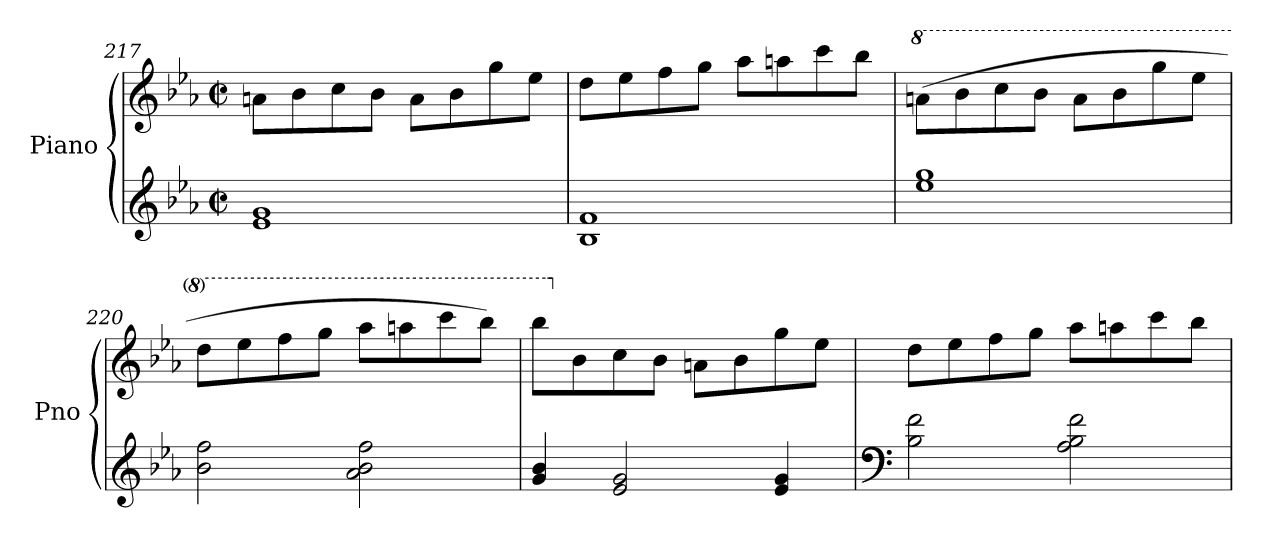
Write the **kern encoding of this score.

**kern	**kern	**dynam
*part1	*part1	*part1
*staff2	*staff1	*staff1/2
*I"Piano	*	*
*I'Pno	*	*
*clefG2	*clefG2	*
*k[b-e-a-]	*k[b-e-a-]	*
*M4/4	*M4/4	*
*met(c|)	*met(c|)	*
=217	=217	=217
1e- 1g	8an\L	.
.	8b-\	.
.	8cc\	.
.	8b-\J	.
.	8a\L	.
.	8b-\	.
.	8gg\	.
.	8ee-\J	.
=218	=218	=218
1B- 1f	8dd\L	.
.	8ee-\	.
.	8ff\	.
.	8gg\J	.
.	8aa-\L	.
.	8aan\	.
.	8ccc\	.
.	8bb-\J	.
=219	=219	=219
*	*8va	*
!	!	!LO:DY:b
1ee- 1gg	(8aan\L	other-dynamics
.	8bb-\	.
.	8ccc\	.
.	8bb-\J	.
.	8aa\L	.
.	8bb-\	.
.	8ggg\	.
.	8eee-\J	.
!!LO:LB:g=z
=220	=220	=220
2b-\ 2ff\	8ddd\L	.
.	8eee-\	.
.	8fff\	.
.	8ggg\J	.
2a-\ 2b-\ 2ff\	8aaa-\L	.
.	8aaan\	.
.	8cccc\	.
.	8bbb-\J)	.
=221	=221	=221
4g/ 4b-/	8bbb-\L	.
*	*X8va	*
.	8b-\	.
2e-/ 2g/	8cc\	.
.	8b-\J	.
.	8an\L	.
.	8b-\	.
4e-/ 4g/	8gg\	.
.	8ee-\J	.
=222	=222	=222
*clefF4	*	*
2B-\ 2f\	8dd\L	.
.	8ee-\	.
.	8ff\	.
.	8gg\J	.
2A-\ 2B-\ 2f\	8aa-\L	.
.	8aan\	.
.	8ccc\	.
.	8bb-\J	.
=	=	=
*-	*-	*-
